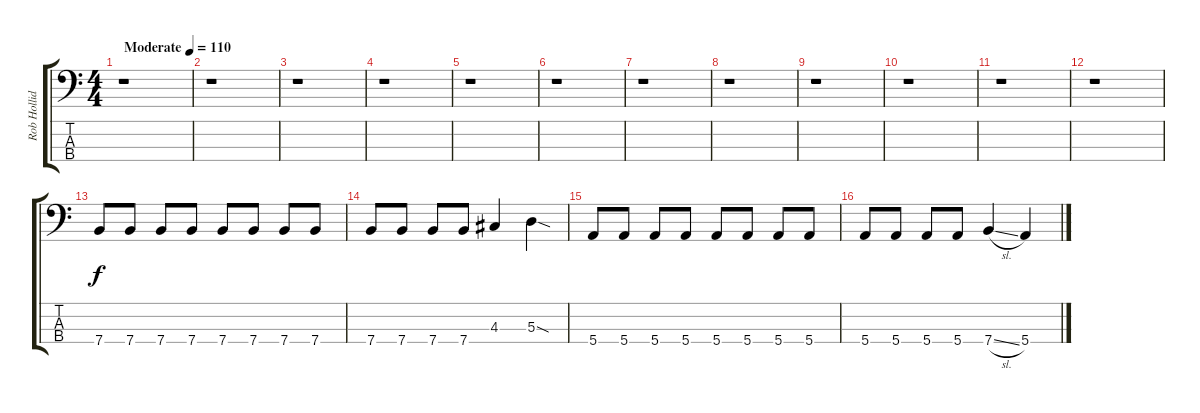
\track ("Rob Holliday" "Rob Hollid") {instrument electricbassfinger}
\staff {score tabs}
\tuning (G2 D2 A1 E1) {hide}
\ts (4 4)
\tempo (110 "Moderate")
\clef f4
\ks c
r.1{dy f instrument electricbassfinger} |
r.1 |
r.1 |
r.1 |
r.1 |
r.1 |
r.1 |
r.1 |
r.1 |
r.1 |
r.1 |
r.1 |
7.4.8 7.4.8 7.4.8 7.4.8 7.4.8 7.4.8 7.4.8 7.4.8 |
7.4.8 7.4.8 7.4.8 7.4.8 4.3.4 5.3{sod}.4 |
5.4.8 5.4.8 5.4.8 5.4.8 5.4.8 5.4.8 5.4.8 5.4.8 |
5.4.8 5.4.8 5.4.8 5.4.8 7.4{sl}.4 5.4.4
